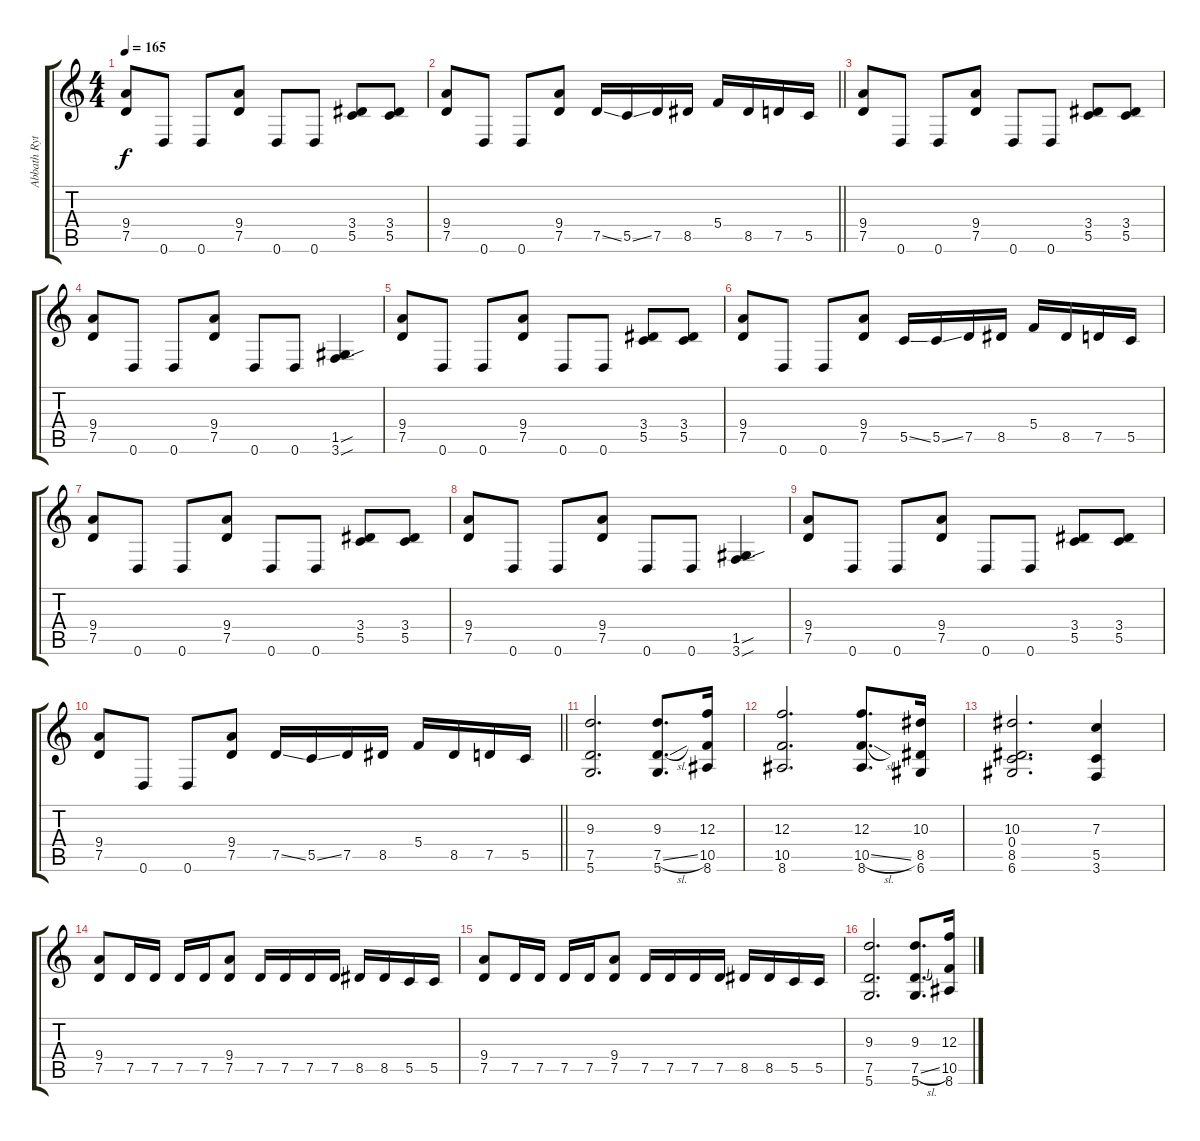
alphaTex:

\track ("Abbath Rythm Guitar" "Abbath Ryt") {instrument distortionguitar}
\staff {score tabs}
\tuning (D4 A3 F3 C3 G2 D2) {hide}
\ts (4 4)
\tempo 165
\clef g2
\ks c
(9.4 7.5).8{dy f} 0.6.8 0.6.8 (9.4 7.5).8 0.6.8 0.6.8 (3.4 5.5).8 (3.4 5.5).8 |
\barLineRight lightlight
(9.4 7.5).8 0.6.8 0.6.8 (9.4 7.5).8 7.5{ss}.16 5.5{ss}.16 7.5.16 8.5.16 5.4.16 8.5.16 7.5.16 5.5.16 |
(9.4 7.5).8 0.6.8 0.6.8 (9.4 7.5).8 0.6.8 0.6.8 (3.4 5.5).8 (3.4 5.5).8 |
(9.4 7.5).8 0.6.8 0.6.8 (9.4 7.5).8 0.6.8 0.6.8 (1.5{sou} 3.6{sou}).4 |
(9.4 7.5).8 0.6.8 0.6.8 (9.4 7.5).8 0.6.8 0.6.8 (3.4 5.5).8 (3.4 5.5).8 |
(9.4 7.5).8 0.6.8 0.6.8 (9.4 7.5).8 5.5{ss}.16 5.5{ss}.16 7.5.16 8.5.16 5.4.16 8.5.16 7.5.16 5.5.16 |
(9.4 7.5).8 0.6.8 0.6.8 (9.4 7.5).8 0.6.8 0.6.8 (3.4 5.5).8 (3.4 5.5).8 |
(9.4 7.5).8 0.6.8 0.6.8 (9.4 7.5).8 0.6.8 0.6.8 (1.5{sou} 3.6{sou}).4 |
(9.4 7.5).8 0.6.8 0.6.8 (9.4 7.5).8 0.6.8 0.6.8 (3.4 5.5).8 (3.4 5.5).8 |
\barLineRight lightlight
(9.4 7.5).8 0.6.8 0.6.8 (9.4 7.5).8 7.5{ss}.16 5.5{ss}.16 7.5.16 8.5.16 5.4.16 8.5.16 7.5.16 5.5.16 |
(9.3 7.5 5.6).2{d} (9.3 7.5{sl} 5.6).8{d} (12.3 10.5 8.6).16 |
(12.3 10.5 8.6).2{d} (12.3 10.5{sl} 8.6).8{d} (10.3 8.5 6.6).16 |
(10.3 0.4 8.5 6.6).2{d} (7.3 5.5 3.6).4 |
(9.4 7.5).8 7.5.16 7.5.16 7.5.16 7.5.16 (9.4 7.5).8 7.5.16 7.5.16 7.5.16 7.5.16 8.5.16 8.5.16 5.5.16 5.5.16 |
(9.4 7.5).8 7.5.16 7.5.16 7.5.16 7.5.16 (9.4 7.5).8 7.5.16 7.5.16 7.5.16 7.5.16 8.5.16 8.5.16 5.5.16 5.5.16 |
(9.3 7.5 5.6).2{d} (9.3 7.5{sl} 5.6).8{d} (12.3 10.5 8.6).16
